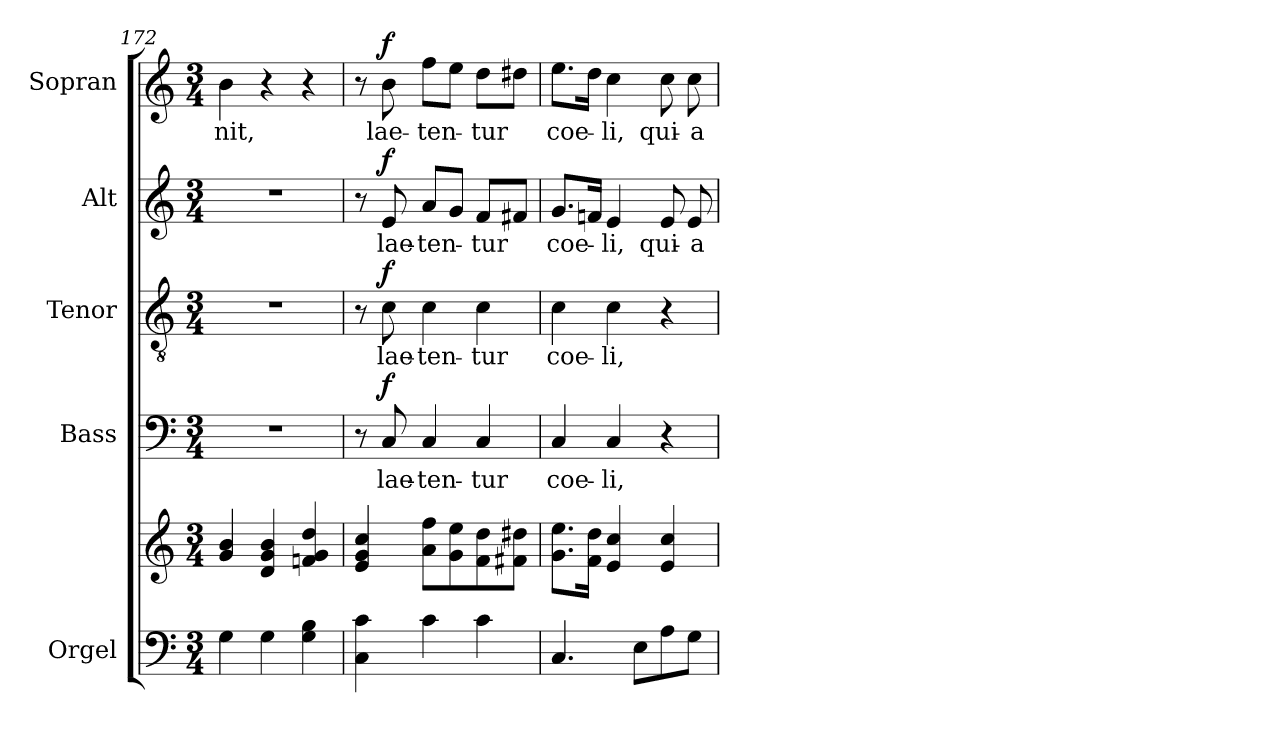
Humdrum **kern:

**kern	**kern	**kern	**text	**dynam	**kern	**text	**dynam	**kern	**text	**dynam	**kern	**text	**dynam
*part5	*part5	*part4	*part4	*part4	*part3	*part3	*part3	*part2	*part2	*part2	*part1	*part1	*part1
*staff6	*staff5	*staff4	*staff4	*staff4	*staff3	*staff3	*staff3	*staff2	*staff2	*staff2	*staff1	*staff1	*staff1
*I"Orgel	*	*I"Bass	*	*	*I"Tenor	*	*	*I"Alt	*	*	*I"Sopran	*	*
*I'Org.	*	*I'B.	*	*	*I'T.	*	*	*I'A.	*	*	*I'S.	*	*
*clefF4	*clefG2	*clefF4	*	*	*clefGv2	*	*	*clefG2	*	*	*clefG2	*	*
*k[]	*k[]	*k[]	*	*	*k[]	*	*	*k[]	*	*	*k[]	*	*
*C:	*C:	*C:	*	*	*C:	*	*	*C:	*	*	*C:	*	*
*M3/4	*M3/4	*M3/4	*	*	*M3/4	*	*	*M3/4	*	*	*M3/4	*	*
=172	=172	=172	=172	=172	=172	=172	=172	=172	=172	=172	=172	=172	=172
!	!	!	!	!	!	!	!	!	!	!	!	!LO:LY:b	!
4G\	4g/ 4b/	2.r	.	.	2.r	.	.	2.r	.	.	4b\	-nit,	.
4G\	4d/ 4g/ 4b/	.	.	.	.	.	.	.	.	.	4r	.	.
4G\ 4B\	4fn/ 4g/ 4dd/	.	.	.	.	.	.	.	.	.	4r	.	.
=173	=173	=173	=173	=173	=173	=173	=173	=173	=173	=173	=173	=173	=173
4C\ 4c\	4e/ 4g/ 4cc/	8r	.	.	8r	.	.	8r	.	.	8r	.	.
!	!	!	!LO:LY:b	!LO:DY:a	!	!LO:LY:b	!LO:DY:a	!	!LO:LY:b	!LO:DY:a	!	!LO:LY:b	!LO:DY:a
.	.	8C/	lae-	f	8c\	lae-	f	8e/	lae-	f	8b\	lae-	f
!	!	!	!LO:LY:b	!	!	!LO:LY:b	!	!	!LO:LY:b	!	!	!LO:LY:b	!
4c\	8a\ 8ff\L	4C/	-ten-	.	4c\	-ten-	.	8a/L	-ten-	.	8ff\L	-ten-	.
.	8g\ 8ee\	.	.	.	.	.	.	8g/J	.	.	8ee\J	.	.
!	!	!	!LO:LY:b	!	!	!LO:LY:b	!	!	!LO:LY:b	!	!	!LO:LY:b	!
4c\	8f\ 8dd\	4C/	-tur	.	4c\	-tur	.	8f/L	-tur	.	8dd\L	-tur	.
.	8f#X\ 8dd#X\J	.	.	.	.	.	.	8f#X/J	.	.	8dd#X\J	.	.
=174	=174	=174	=174	=174	=174	=174	=174	=174	=174	=174	=174	=174	=174
!	!	!	!LO:LY:b	!	!	!LO:LY:b	!	!	!LO:LY:b	!	!	!LO:LY:b	!
4.C/	8.g\ 8.ee\L	4C/	coe-	.	4c\	coe-	.	8.g/L	coe-	.	8.ee\L	coe-	.
.	16f\ 16dd\Jk	.	.	.	.	.	.	16fn/Jk	.	.	16dd\Jk	.	.
!	!	!	!LO:LY:b	!	!	!LO:LY:b	!	!	!LO:LY:b	!	!	!LO:LY:b	!
.	4e/ 4cc/	4C/	-li,	.	4c\	-li,	.	4e/	-li,	.	4cc\	-li,	.
8E\L	.	.	.	.	.	.	.	.	.	.	.	.	.
!	!	!	!	!	!	!	!	!	!LO:LY:b	!	!	!LO:LY:b	!
8A\	4e/ 4cc/	4r	.	.	4r	.	.	8e/	qui-	.	8cc\	qui-	.
!	!	!	!	!	!	!	!	!	!LO:LY:b	!	!	!LO:LY:b	!
8G\J	.	.	.	.	.	.	.	8e/	-a	.	8cc\	-a	.
=	=	=	=	=	=	=	=	=	=	=	=	=	=
*-	*-	*-	*-	*-	*-	*-	*-	*-	*-	*-	*-	*-	*-
